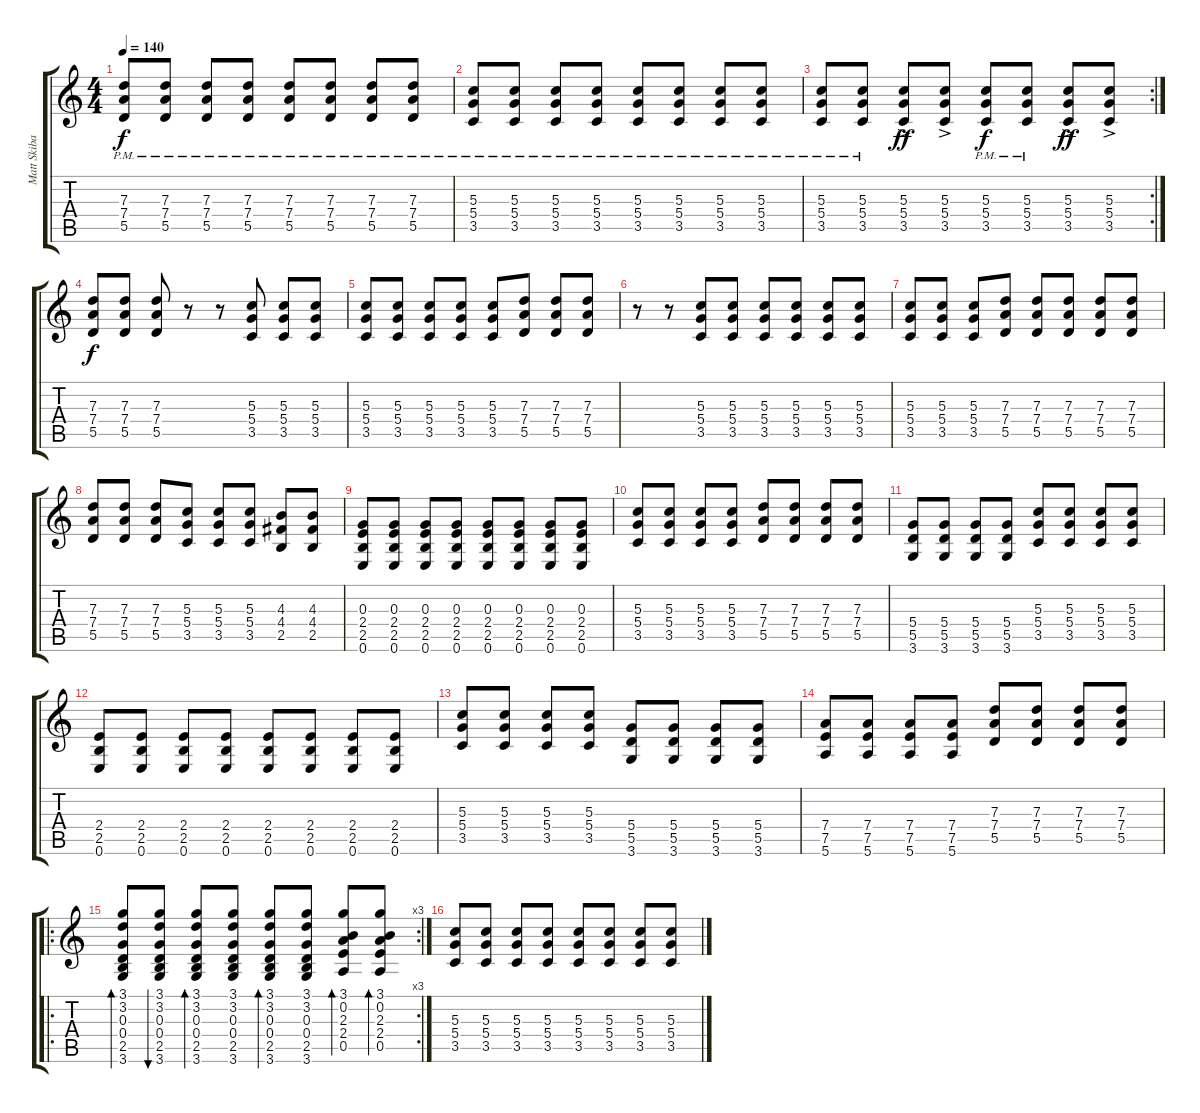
\track ("Matt Skiba Over dub" "Matt Skiba") {instrument acousticguitarsteel}
\staff {score tabs}
\tuning (E4 B3 G3 D3 A2 E2) {hide}
\ts (4 4)
\tempo 140
\clef g2
\ks c
(7.3{pm} 7.4{pm} 5.5{pm}).8{dy f} (7.3{pm} 7.4{pm} 5.5{pm}).8 (7.3{pm} 7.4{pm} 5.5{pm}).8 (7.3{pm} 7.4{pm} 5.5{pm}).8 (7.3{pm} 7.4{pm} 5.5{pm}).8 (7.3{pm} 7.4{pm} 5.5{pm}).8 (7.3{pm} 7.4{pm} 5.5{pm}).8 (7.3{pm} 7.4{pm} 5.5{pm}).8 |
(5.3{pm} 5.4{pm} 3.5{pm}).8 (5.3{pm} 5.4{pm} 3.5{pm}).8 (5.3{pm} 5.4{pm} 3.5{pm}).8 (5.3{pm} 5.4{pm} 3.5{pm}).8 (5.3{pm} 5.4{pm} 3.5{pm}).8 (5.3{pm} 5.4{pm} 3.5{pm}).8 (5.3{pm} 5.4{pm} 3.5{pm}).8 (5.3{pm} 5.4{pm} 3.5{pm}).8 |
\rc 2
(5.3{pm} 5.4{pm} 3.5{pm}).8 (5.3{pm} 5.4{pm} 3.5{pm}).8 (5.3{ac} 5.4{ac} 3.5{ac}).8{dy ff} (5.3{ac} 5.4{ac} 3.5{ac}).8 (5.3{pm} 5.4{pm} 3.5{pm}).8{dy f} (5.3{pm} 5.4{pm} 3.5{pm}).8 (5.3{ac} 5.4{ac} 3.5{ac}).8{dy ff} (5.3{ac} 5.4{ac} 3.5{ac}).8 |
(7.3 7.4 5.5).8{dy f} (7.3 7.4 5.5).8 (7.3 7.4 5.5).8 r.8 r.8 (5.3 5.4 3.5).8 (5.3 5.4 3.5).8 (5.3 5.4 3.5).8 |
(5.3 5.4 3.5).8 (5.3 5.4 3.5).8 (5.3 5.4 3.5).8 (5.3 5.4 3.5).8 (5.3 5.4 3.5).8 (7.3 7.4 5.5).8 (7.3 7.4 5.5).8 (7.3 7.4 5.5).8 |
r.8 r.8 (5.3 5.4 3.5).8 (5.3 5.4 3.5).8 (5.3 5.4 3.5).8 (5.3 5.4 3.5).8 (5.3 5.4 3.5).8 (5.3 5.4 3.5).8 |
(5.3 5.4 3.5).8 (5.3 5.4 3.5).8 (5.3 5.4 3.5).8 (7.3 7.4 5.5).8 (7.3 7.4 5.5).8 (7.3 7.4 5.5).8 (7.3 7.4 5.5).8 (7.3 7.4 5.5).8 |
(7.3 7.4 5.5).8 (7.3 7.4 5.5).8 (7.3 7.4 5.5).8 (5.3 5.4 3.5).8 (5.3 5.4 3.5).8 (5.3 5.4 3.5).8 (4.3 4.4 2.5).8 (4.3 4.4 2.5).8 |
(0.3 2.4 2.5 0.6).8 (0.3 2.4 2.5 0.6).8 (0.3 2.4 2.5 0.6).8 (0.3 2.4 2.5 0.6).8 (0.3 2.4 2.5 0.6).8 (0.3 2.4 2.5 0.6).8 (0.3 2.4 2.5 0.6).8 (0.3 2.4 2.5 0.6).8 |
(5.3 5.4 3.5).8 (5.3 5.4 3.5).8 (5.3 5.4 3.5).8 (5.3 5.4 3.5).8 (7.3 7.4 5.5).8 (7.3 7.4 5.5).8 (7.3 7.4 5.5).8 (7.3 7.4 5.5).8 |
(5.4 5.5 3.6).8 (5.4 5.5 3.6).8 (5.4 5.5 3.6).8 (5.4 5.5 3.6).8 (5.3 5.4 3.5).8 (5.3 5.4 3.5).8 (5.3 5.4 3.5).8 (5.3 5.4 3.5).8 |
(2.4 2.5 0.6).8 (2.4 2.5 0.6).8 (2.4 2.5 0.6).8 (2.4 2.5 0.6).8 (2.4 2.5 0.6).8 (2.4 2.5 0.6).8 (2.4 2.5 0.6).8 (2.4 2.5 0.6).8 |
(5.3 5.4 3.5).8 (5.3 5.4 3.5).8 (5.3 5.4 3.5).8 (5.3 5.4 3.5).8 (5.4 5.5 3.6).8 (5.4 5.5 3.6).8 (5.4 5.5 3.6).8 (5.4 5.5 3.6).8 |
(7.4 7.5 5.6).8 (7.4 7.5 5.6).8 (7.4 7.5 5.6).8 (7.4 7.5 5.6).8 (7.3 7.4 5.5).8 (7.3 7.4 5.5).8 (7.3 7.4 5.5).8 (7.3 7.4 5.5).8 |
\ro
\rc 3
(3.1 3.2 0.3 0.4 2.5 3.6).8{bd 60} (3.1 3.2 0.3 0.4 2.5 3.6).8{bu 60} (3.1 3.2 0.3 0.4 2.5 3.6).8{bd 60} (3.1 3.2 0.3 0.4 2.5 3.6).8 (3.1 3.2 0.3 0.4 2.5 3.6).8{bd 60} (3.1 3.2 0.3 0.4 2.5 3.6).8 (3.1 0.2 2.3 2.4 0.5).8{bd 60} (3.1 0.2 2.3 2.4 0.5).8{bd 60} |
(5.3 5.4 3.5).8 (5.3 5.4 3.5).8 (5.3 5.4 3.5).8 (5.3 5.4 3.5).8 (5.3 5.4 3.5).8 (5.3 5.4 3.5).8 (5.3 5.4 3.5).8 (5.3 5.4 3.5).8
